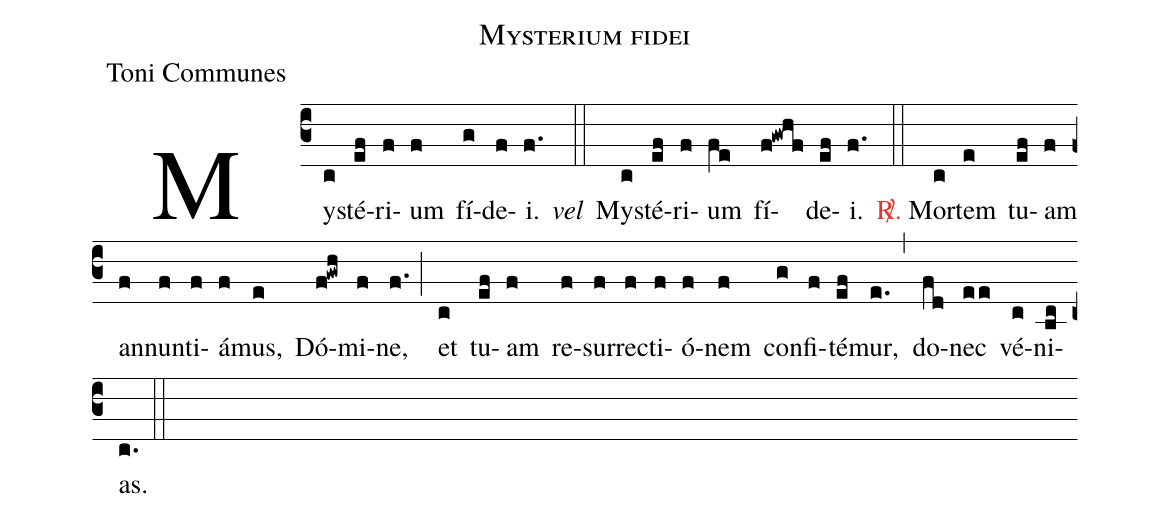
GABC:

name:Mysterium fidei;
office-part:Toni Communes;
%%
(c3) My(c)sté(ef)ri(f)um(f) fí(g)de(f)i.(f.) <i>vel</i>(::) My(c)sté(ef)ri(f)um(fe) fí(f!gwhf)de(ef)i.(f.) (::) <c><sp>R/</sp>.</c> Mor(c)tem(e) tu(ef)am(f) an(f)nun(f)ti(f)á(f)mus,(e) Dó(f!gwh)mi(f)ne,(f.) (;) et(c) tu(ef)am(f) re(f)sur(f)re(f)cti(f)ó(f)nem(f) con(g)fi(f)té(ef)mur,(e.) (,) do(fd)nec(ee) vé(c)ni(bc)as.(c.) (::)
